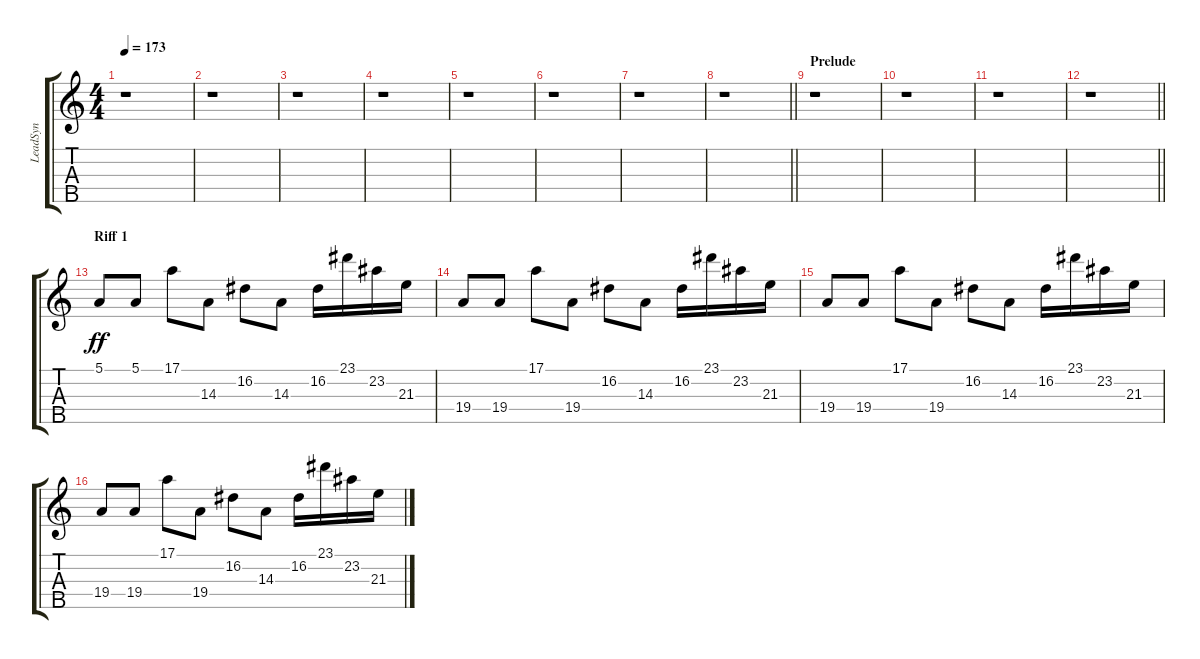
\track ("LeadSyn" "LeadSyn") {instrument lead2sawtooth}
\staff {score tabs}
\tuning (E4 B3 G3 D3 A2) {hide}
\ts (4 4)
\tempo 173
\clef g2
\ks c
r.1{dy ff} |
r.1 |
r.1 |
r.1 |
r.1 |
r.1 |
r.1 |
\barLineRight lightlight
r.1 |
\section ("" "Prelude")
r.1 |
r.1 |
r.1 |
\barLineRight lightlight
r.1 |
\section ("" "Riff 1")
5.1.8 5.1.8 17.1.8 14.3.8 16.2.8 14.3.8 16.2.16 23.1.16 23.2.16 21.3.16 |
19.4.8 19.4.8 17.1.8 19.4.8 16.2.8 14.3.8 16.2.16 23.1.16 23.2.16 21.3.16 |
19.4.8 19.4.8 17.1.8 19.4.8 16.2.8 14.3.8 16.2.16 23.1.16 23.2.16 21.3.16 |
19.4.8 19.4.8 17.1.8 19.4.8 16.2.8 14.3.8 16.2.16 23.1.16 23.2.16 21.3.16
